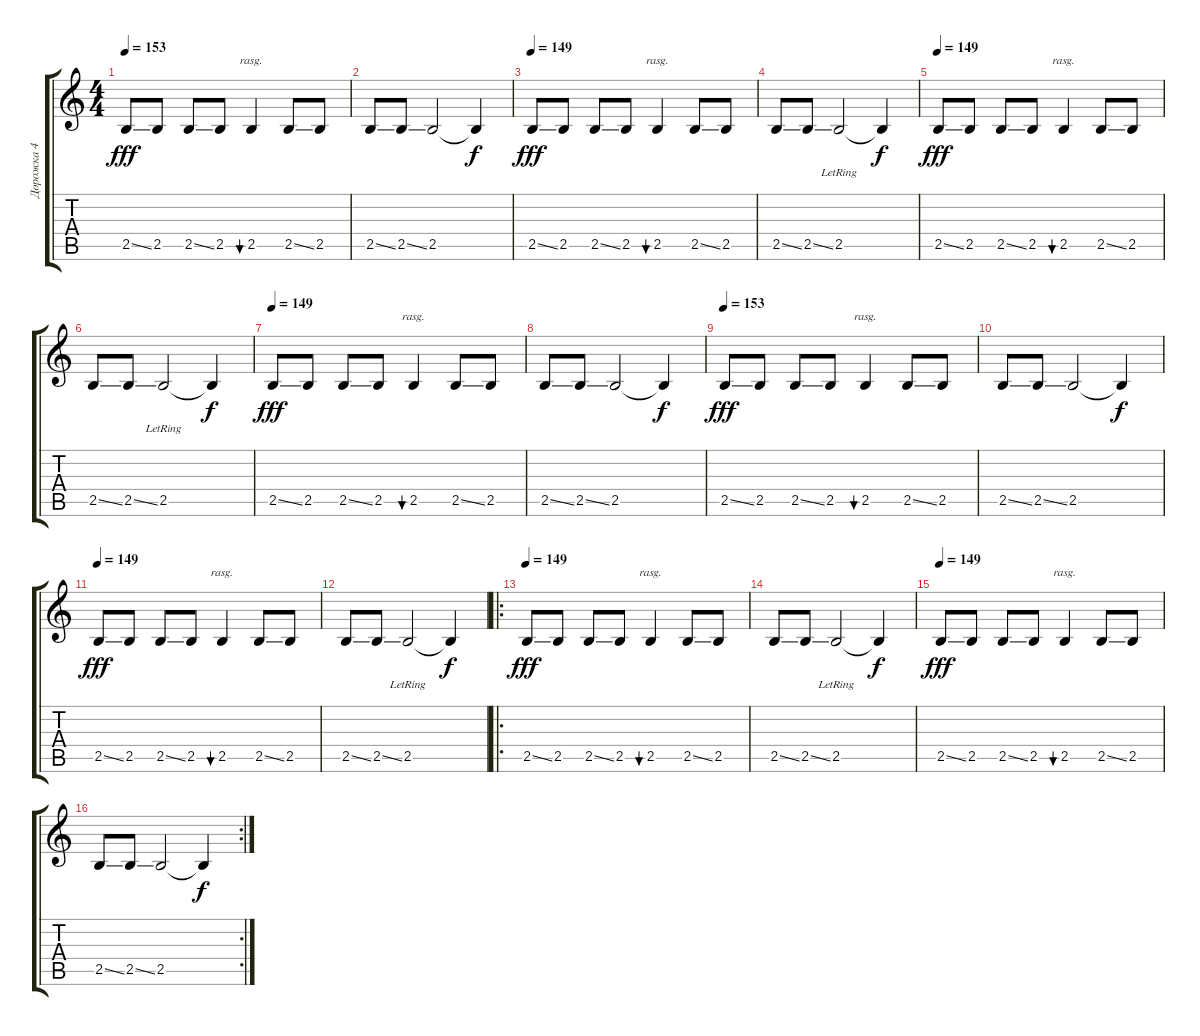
\track ("Дорожка 4" "Дорожка 4") {instrument distortionguitar}
\staff {score tabs}
\tuning (E4 B3 G3 D3 A2 E2) {hide}
\ts (4 4)
\tempo 153
\clef g2
\ks c
2.5{ss}.8{dy fff} 2.5.8 2.5{ss}.8 2.5.8 2.5.4{bu 480 rasg ii} 2.5{ss}.8 2.5.8 |
2.5{ss}.8 2.5{ss}.8 2.5.2 2.5{t}.4{dy f} |
\tempo 149
2.5{ss}.8{dy fff} 2.5.8 2.5{ss}.8 2.5.8 2.5.4{bu 480 rasg ii} 2.5{ss}.8 2.5.8 |
2.5{ss}.8 2.5{ss}.8 2.5{lr}.2 2.5{t}.4{dy f} |
\tempo 149
2.5{ss}.8{dy fff} 2.5.8 2.5{ss}.8 2.5.8 2.5.4{bu 480 rasg ii} 2.5{ss}.8 2.5.8 |
2.5{ss}.8 2.5{ss}.8 2.5{lr}.2 2.5{t}.4{dy f} |
\tempo 149
2.5{ss}.8{dy fff} 2.5.8 2.5{ss}.8 2.5.8 2.5.4{bu 480 rasg ii} 2.5{ss}.8 2.5.8 |
2.5{ss}.8 2.5{ss}.8 2.5.2 2.5{t}.4{dy f} |
\tempo 153
2.5{ss}.8{dy fff} 2.5.8 2.5{ss}.8 2.5.8 2.5.4{bu 480 rasg ii} 2.5{ss}.8 2.5.8 |
2.5{ss}.8 2.5{ss}.8 2.5.2 2.5{t}.4{dy f} |
\tempo 149
2.5{ss}.8{dy fff} 2.5.8 2.5{ss}.8 2.5.8 2.5.4{bu 480 rasg ii} 2.5{ss}.8 2.5.8 |
2.5{ss}.8 2.5{ss}.8 2.5{lr}.2 2.5{t}.4{dy f} |
\ro
\tempo 149
2.5{ss}.8{dy fff} 2.5.8 2.5{ss}.8 2.5.8 2.5.4{bu 480 rasg ii} 2.5{ss}.8 2.5.8 |
2.5{ss}.8 2.5{ss}.8 2.5{lr}.2 2.5{t}.4{dy f} |
\tempo 149
2.5{ss}.8{dy fff} 2.5.8 2.5{ss}.8 2.5.8 2.5.4{bu 480 rasg ii} 2.5{ss}.8 2.5.8 |
\rc 2
2.5{ss}.8 2.5{ss}.8 2.5.2 2.5{t}.4{dy f}
